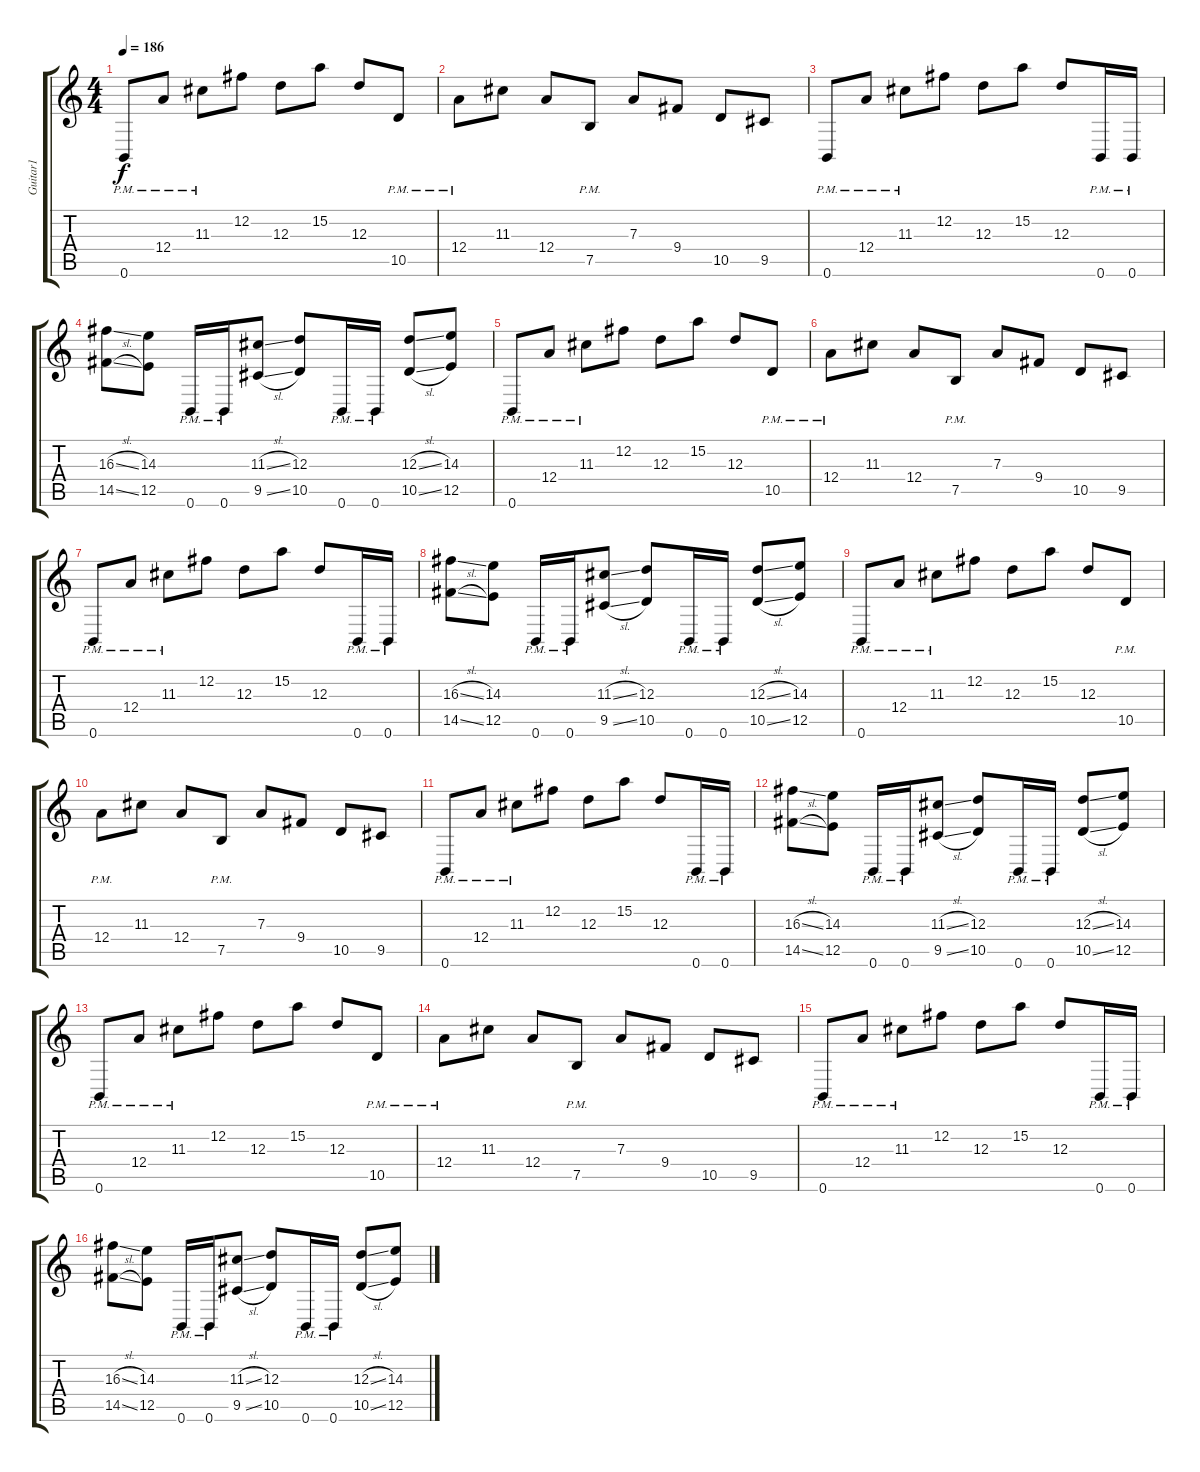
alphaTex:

\track ("Guitar1" "Guitar1") {instrument distortionguitar}
\staff {score tabs}
\tuning (B3 Gb3 D3 A2 E2 B1) {hide}
\ts (4 4)
\tempo 186
\clef g2
\ks c
0.6{pm}.8{dy f instrument distortionguitar} 12.4{pm}.8 11.3{pm}.8 12.2.8 12.3.8 15.2.8 12.3.8 10.5{pm}.8 |
12.4{pm}.8 11.3.8 12.4.8 7.5{pm}.8 7.3.8 9.4.8 10.5.8 9.5.8 |
0.6{pm}.8 12.4{pm}.8 11.3{pm}.8 12.2.8 12.3.8 15.2.8 12.3.8 0.6{pm}.16 0.6{pm}.16 |
(16.3{sl} 14.5{sl}).8 (14.3 12.5).8 0.6{pm}.16 0.6{pm}.16 (11.3{sl} 9.5{sl}).8 (12.3 10.5).8 0.6{pm}.16 0.6{pm}.16 (12.3{sl} 10.5{sl}).8 (14.3 12.5).8 |
0.6{pm}.8 12.4{pm}.8 11.3{pm}.8 12.2.8 12.3.8 15.2.8 12.3.8 10.5{pm}.8 |
12.4{pm}.8 11.3.8 12.4.8 7.5{pm}.8 7.3.8 9.4.8 10.5.8 9.5.8 |
0.6{pm}.8 12.4{pm}.8 11.3{pm}.8 12.2.8 12.3.8 15.2.8 12.3.8 0.6{pm}.16 0.6{pm}.16 |
(16.3{sl} 14.5{sl}).8 (14.3 12.5).8 0.6{pm}.16 0.6{pm}.16 (11.3{sl} 9.5{sl}).8 (12.3 10.5).8 0.6{pm}.16 0.6{pm}.16 (12.3{sl} 10.5{sl}).8 (14.3 12.5).8 |
0.6{pm}.8 12.4{pm}.8 11.3{pm}.8 12.2.8 12.3.8 15.2.8 12.3.8 10.5{pm}.8 |
12.4{pm}.8 11.3.8 12.4.8 7.5{pm}.8 7.3.8 9.4.8 10.5.8 9.5.8 |
0.6{pm}.8 12.4{pm}.8 11.3{pm}.8 12.2.8 12.3.8 15.2.8 12.3.8 0.6{pm}.16 0.6{pm}.16 |
(16.3{sl} 14.5{sl}).8 (14.3 12.5).8 0.6{pm}.16 0.6{pm}.16 (11.3{sl} 9.5{sl}).8 (12.3 10.5).8 0.6{pm}.16 0.6{pm}.16 (12.3{sl} 10.5{sl}).8 (14.3 12.5).8 |
0.6{pm}.8 12.4{pm}.8 11.3{pm}.8 12.2.8 12.3.8 15.2.8 12.3.8 10.5{pm}.8 |
12.4{pm}.8 11.3.8 12.4.8 7.5{pm}.8 7.3.8 9.4.8 10.5.8 9.5.8 |
0.6{pm}.8 12.4{pm}.8 11.3{pm}.8 12.2.8 12.3.8 15.2.8 12.3.8 0.6{pm}.16 0.6{pm}.16 |
(16.3{sl} 14.5{sl}).8 (14.3 12.5).8 0.6{pm}.16 0.6{pm}.16 (11.3{sl} 9.5{sl}).8 (12.3 10.5).8 0.6{pm}.16 0.6{pm}.16 (12.3{sl} 10.5{sl}).8 (14.3 12.5).8
